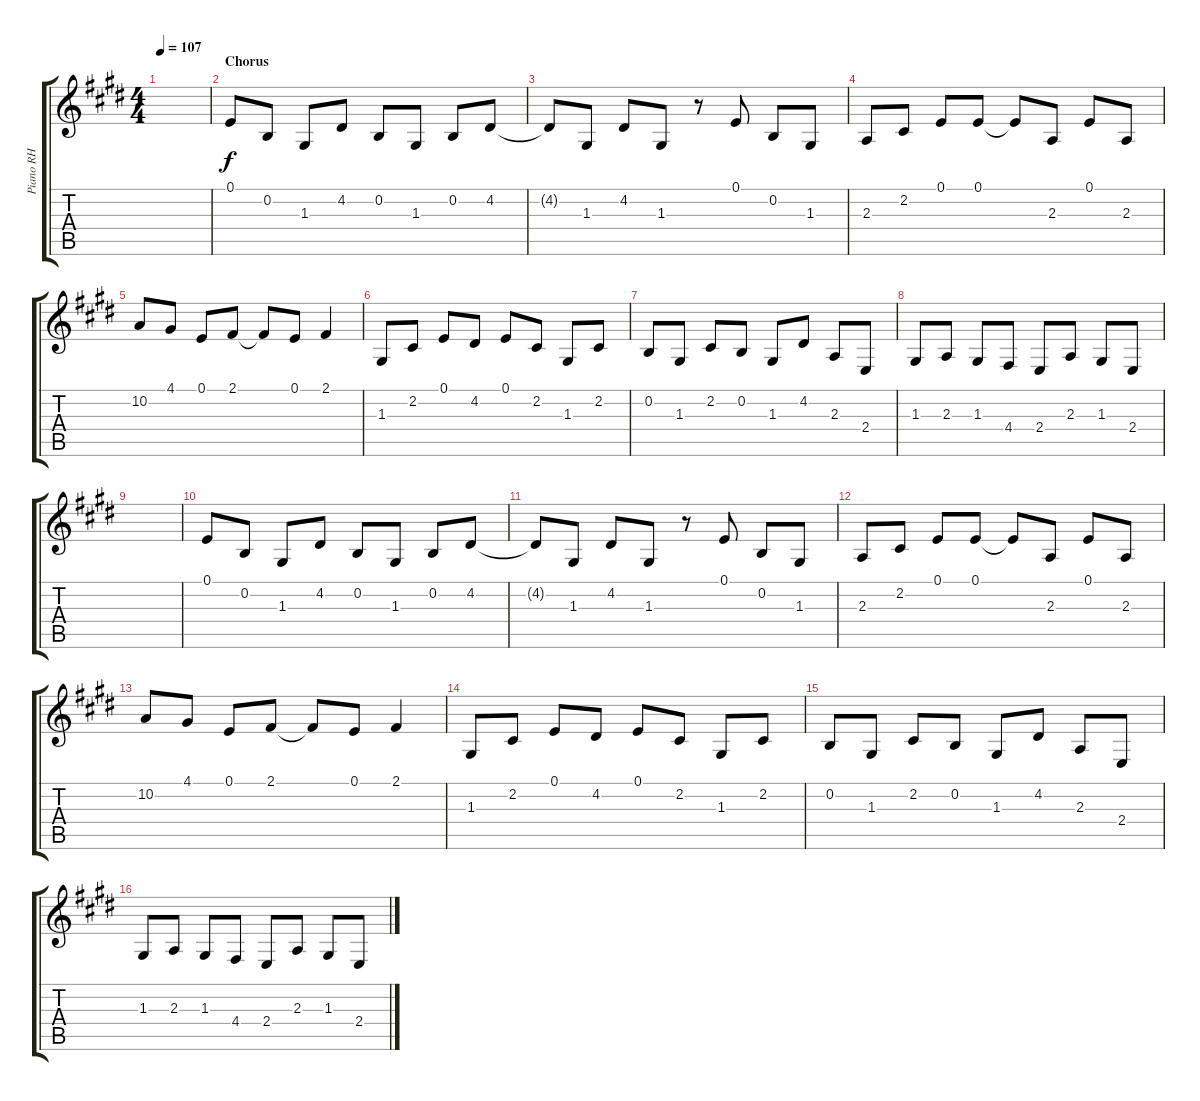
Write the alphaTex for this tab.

\track ("Piano RH" "Piano RH") {instrument acousticgrandpiano}
\staff {score tabs}
\tuning (E4 B3 G3 D3 A2 E2) {hide}
\ts (4 4)
\tempo 107
\clef g2
\ks c#minor
|
\section ("" "Chorus")
0.1.8 0.2.8 1.3.8 4.2.8 0.2.8 1.3.8 0.2.8 4.2.8 |
4.2{t}.8 1.3.8 4.2.8 1.3.8 r.8 0.1.8 0.2.8 1.3.8 |
2.3.8 2.2.8 0.1.8 0.1.8 0.1{t}.8 2.3.8 0.1.8 2.3.8 |
10.2.8 4.1.8 0.1.8 2.1.8 2.1{t}.8 0.1.8 2.1.4 |
1.3.8 2.2.8 0.1.8 4.2.8 0.1.8 2.2.8 1.3.8 2.2.8 |
0.2.8 1.3.8 2.2.8 0.2.8 1.3.8 4.2.8 2.3.8 2.4.8 |
1.3.8 2.3.8 1.3.8 4.4.8 2.4.8 2.3.8 1.3.8 2.4.8 |
|
0.1.8 0.2.8 1.3.8 4.2.8 0.2.8 1.3.8 0.2.8 4.2.8 |
4.2{t}.8 1.3.8 4.2.8 1.3.8 r.8 0.1.8 0.2.8 1.3.8 |
2.3.8 2.2.8 0.1.8 0.1.8 0.1{t}.8 2.3.8 0.1.8 2.3.8 |
10.2.8 4.1.8 0.1.8 2.1.8 2.1{t}.8 0.1.8 2.1.4 |
1.3.8 2.2.8 0.1.8 4.2.8 0.1.8 2.2.8 1.3.8 2.2.8 |
0.2.8 1.3.8 2.2.8 0.2.8 1.3.8 4.2.8 2.3.8 2.4.8 |
1.3.8 2.3.8 1.3.8 4.4.8 2.4.8 2.3.8 1.3.8 2.4.8
